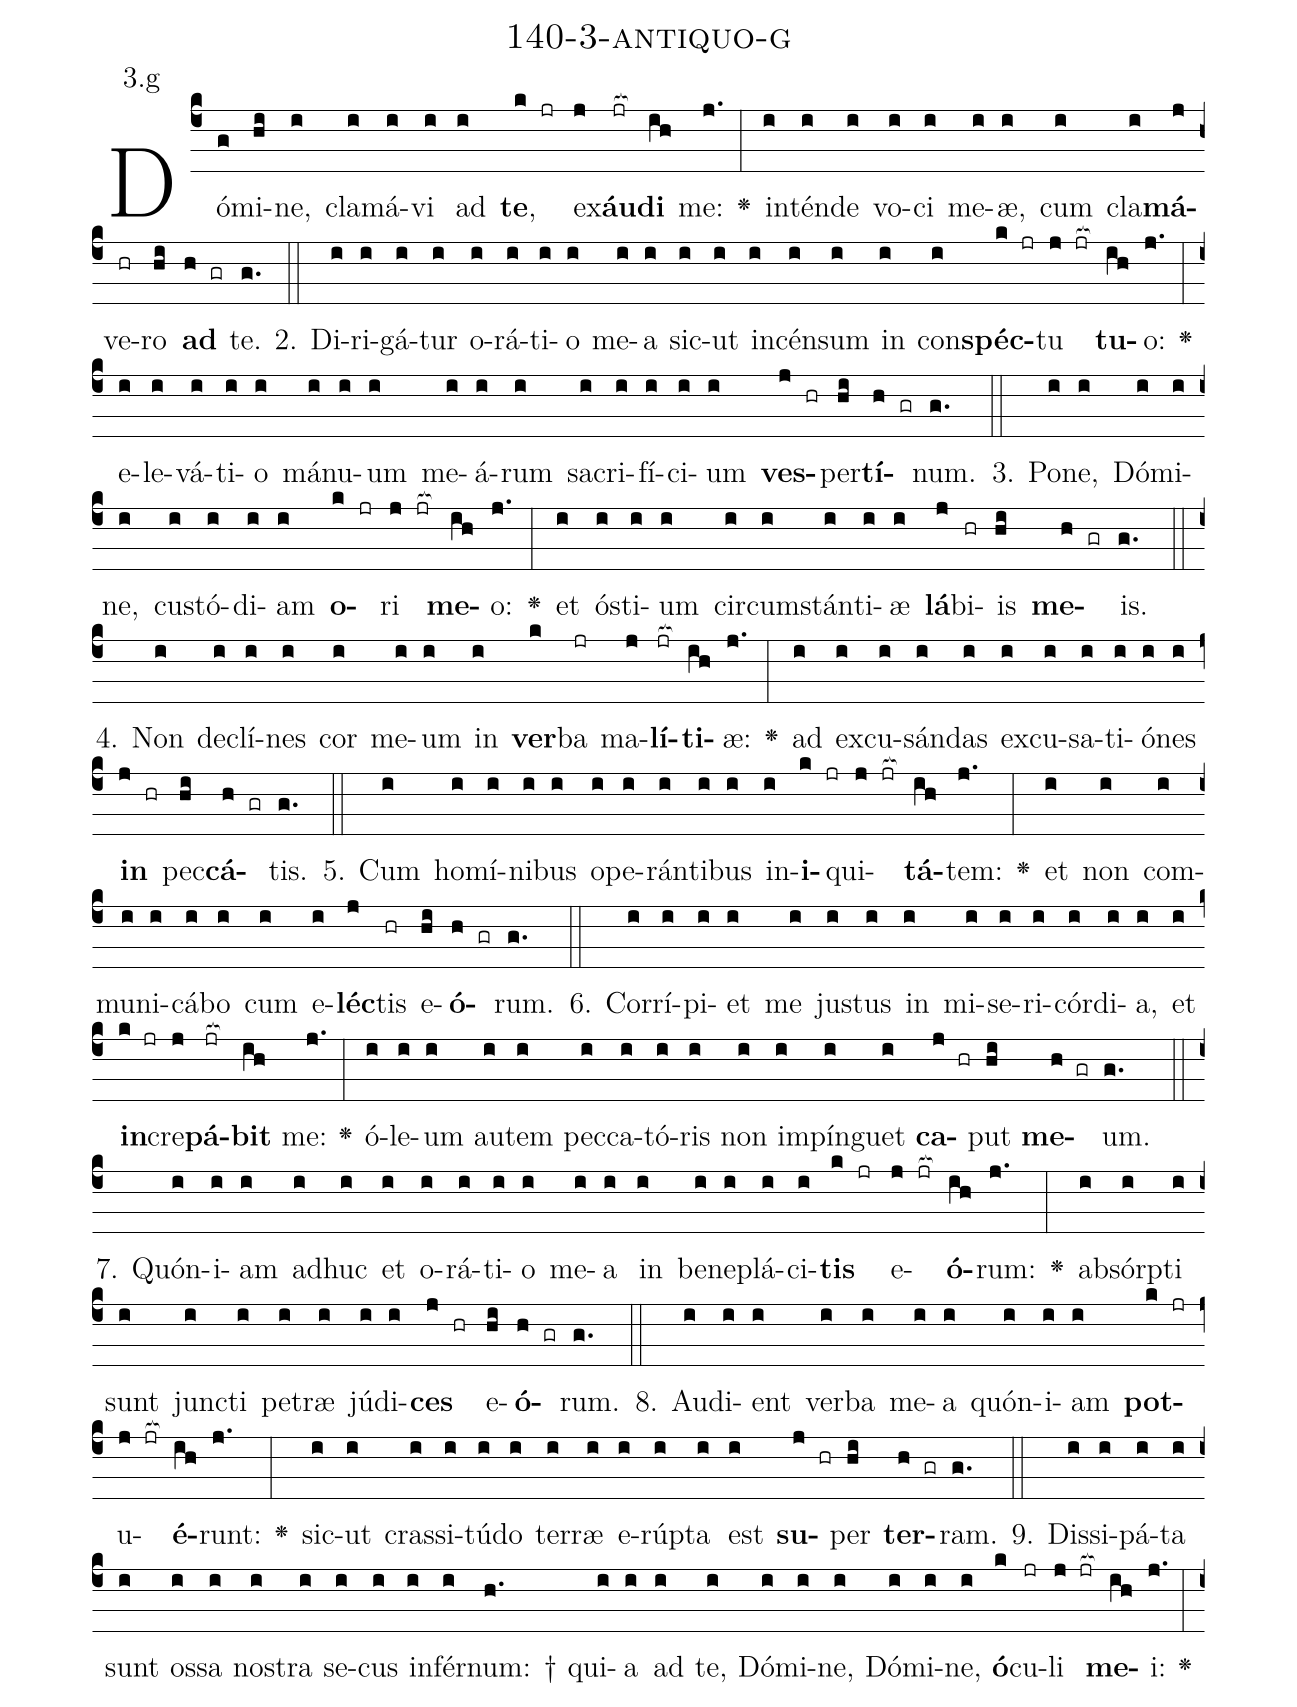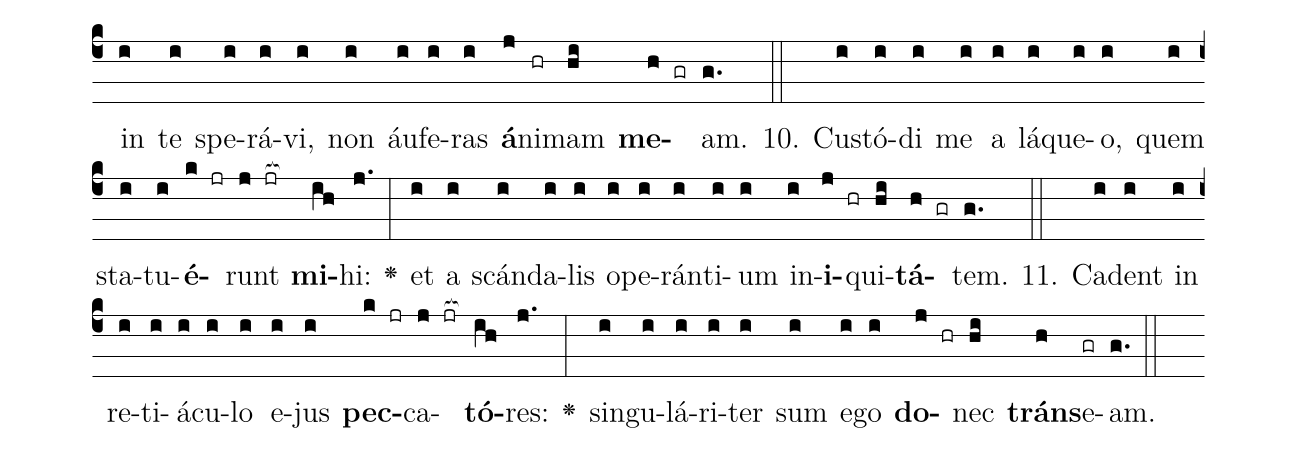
name: 140-3-antiquo-g;
annotation: 3.g;
%%
(c4)Dó(g)mi(hi)ne,(i) cla(i)má(i)vi(i) ad(i) <b>te</b>,(k jr) ex(j)<b>áu</b>(jr[ocb:1{])<b>di</b>(ih[ocb:0}]) me:(j.) <v>\greheightstar</v>(:) in(i)tén(i)de(i) vo(i)ci(i) me(i)æ,(i) cum(i) cla(i)<b>má</b>(j)ve(hr)ro(hi) <b>ad</b>(h gr) te.(g.) (::)
2. Di(i)ri(i)gá(i)tur(i) o(i)rá(i)ti(i)o(i) me(i)a(i) sic(i)ut(i) in(i)cén(i)sum(i) in(i) con(i)<b>spéc</b>(k jr)tu(j jr[ocb:1{]) <b>tu</b>(ih[ocb:0}])o:(j.) <v>\greheightstar</v>(:) e(i)le(i)vá(i)ti(i)o(i) má(i)nu(i)um(i) me(i)á(i)rum(i) sa(i)cri(i)fí(i)ci(i)um(i) <b>ves</b>(j hr)per(hi)<b>tí</b>(h gr)num.(g.) (::)
3. Po(i)ne,(i) Dó(i)mi(i)ne,(i) cus(i)tó(i)di(i)am(i) <b>o</b>(k jr)ri(j jr[ocb:1{]) <b>me</b>(ih[ocb:0}])o:(j.) <v>\greheightstar</v>(:) et(i) ós(i)ti(i)um(i) cir(i)cum(i)stán(i)ti(i)æ(i) <b>lá</b>(j)bi(hr)is(hi) <b>me</b>(h gr)is.(g.) (::)
4. Non(i) de(i)clí(i)nes(i) cor(i) me(i)um(i) in(i) <b>ver</b>(k)ba(jr) ma(j)<b>lí</b>(jr[ocb:1{])<b>ti</b>(ih[ocb:0}])æ:(j.) <v>\greheightstar</v>(:) ad(i) ex(i)cu(i)sán(i)das(i) ex(i)cu(i)sa(i)ti(i)ó(i)nes(i) <b>in</b>(j hr) pec(hi)<b>cá</b>(h gr)tis.(g.) (::)
5. Cum(i) ho(i)mí(i)ni(i)bus(i) o(i)pe(i)rán(i)ti(i)bus(i) in(i)<b>i</b>(k jr)qui(j jr[ocb:1{])<b>tá</b>(ih[ocb:0}])tem:(j.) <v>\greheightstar</v>(:) et(i) non(i) com(i)mu(i)ni(i)cá(i)bo(i) cum(i) e(i)<b>léc</b>(j)tis(hr) e(hi)<b>ó</b>(h gr)rum.(g.) (::)
6. Cor(i)rí(i)pi(i)et(i) me(i) jus(i)tus(i) in(i) mi(i)se(i)ri(i)cór(i)di(i)a,(i) et(i) <b>in</b>(k jr)cre(j)<b>pá</b>(jr[ocb:1{])<b>bit</b>(ih[ocb:0}]) me:(j.) <v>\greheightstar</v>(:) ó(i)le(i)um(i) au(i)tem(i) pec(i)ca(i)tó(i)ris(i) non(i) im(i)pín(i)guet(i) <b>ca</b>(j hr)put(hi) <b>me</b>(h gr)um.(g.) (::)
7. Quón(i)i(i)am(i) ad(i)huc(i) et(i) o(i)rá(i)ti(i)o(i) me(i)a(i) in(i) be(i)ne(i)plá(i)ci(i)<b>tis</b>(k jr) e(j jr[ocb:1{])<b>ó</b>(ih[ocb:0}])rum:(j.) <v>\greheightstar</v>(:) ab(i)sórp(i)ti(i) sunt(i) junc(i)ti(i) pe(i)træ(i) jú(i)di(i)<b>ces</b>(j hr) e(hi)<b>ó</b>(h gr)rum.(g.) (::)
8. Au(i)di(i)ent(i) ver(i)ba(i) me(i)a(i) quón(i)i(i)am(i) <b>pot</b>(k jr)u(j jr[ocb:1{])<b>é</b>(ih[ocb:0}])runt:(j.) <v>\greheightstar</v>(:) sic(i)ut(i) cras(i)si(i)tú(i)do(i) ter(i)ræ(i) e(i)rúp(i)ta(i) est(i) <b>su</b>(j hr)per(hi) <b>ter</b>(h gr)ram.(g.) (::)
9. Dis(i)si(i)pá(i)ta(i) sunt(i) os(i)sa(i) nos(i)tra(i) se(i)cus(i) in(i)fér(i)num: †(h.) qui(i)a(i) ad(i) te,(i) Dó(i)mi(i)ne,(i) Dó(i)mi(i)ne,(i) <b>ó</b>(k)cu(jr)li(j jr[ocb:1{]) <b>me</b>(ih[ocb:0}])i:(j.) <v>\greheightstar</v>(:) in(i) te(i) spe(i)rá(i)vi,(i) non(i) áu(i)fe(i)ras(i) <b>á</b>(j)ni(hr)mam(hi) <b>me</b>(h gr)am.(g.) (::)
10. Cus(i)tó(i)di(i) me(i) a(i) lá(i)que(i)o,(i) quem(i) sta(i)tu(i)<b>é</b>(k jr)runt(j jr[ocb:1{]) <b>mi</b>(ih[ocb:0}])hi:(j.) <v>\greheightstar</v>(:) et(i) a(i) scán(i)da(i)lis(i) o(i)pe(i)rán(i)ti(i)um(i) in(i)<b>i</b>(j hr)qui(hi)<b>tá</b>(h gr)tem.(g.) (::)
11. Ca(i)dent(i) in(i) re(i)ti(i)á(i)cu(i)lo(i) e(i)jus(i) <b>pec</b>(k jr)ca(j jr[ocb:1{])<b>tó</b>(ih[ocb:0}])res:(j.) <v>\greheightstar</v>(:) sin(i)gu(i)lá(i)ri(i)ter(i) sum(i) e(i)go(i) <b>do</b>(j hr)nec(hi) <b>tráns</b>(h)e(gr)am.(g.) (::)
